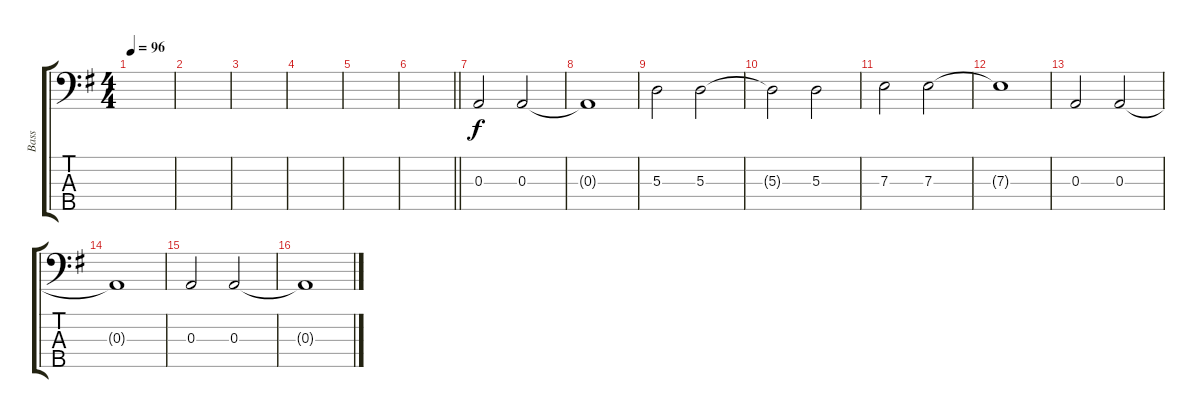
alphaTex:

\track ("Bass" "Bass") {instrument electricbassfinger}
\staff {score tabs}
\tuning (G2 D2 A1 E1 B0) {hide}
\ts (4 4)
\tempo 96
\clef f4
\ks g
|
|
|
|
|
\barLineRight lightlight
|
\section ("" "")
0.3.2 0.3.2 |
0.3{t}.1 |
5.3.2 5.3.2 |
5.3{t}.2 5.3.2 |
7.3.2 7.3.2 |
7.3{t}.1 |
0.3.2 0.3.2 |
0.3{t}.1 |
0.3.2 0.3.2 |
0.3{t}.1
